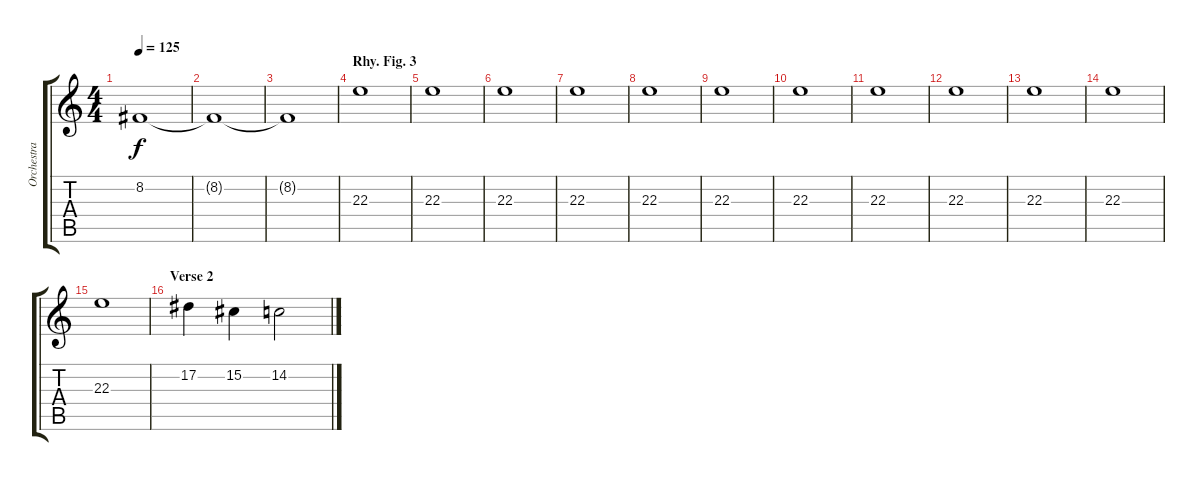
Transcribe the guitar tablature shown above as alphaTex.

\track ("Orchestra" "Orchestra") {instrument stringensemble1}
\staff {score tabs}
\tuning (Eb4 Bb3 Gb3 Db3 Ab2 Eb2) {hide}
\ts (4 4)
\tempo 125
\clef g2
\ks c
8.2{t}.1{dy f} |
8.2{t}.1 |
8.2{t}.1 |
\section ("" "Rhy. Fig. 3")
22.3.1 |
22.3.1 |
22.3.1 |
22.3.1 |
22.3.1 |
22.3.1 |
22.3.1 |
22.3.1 |
22.3.1 |
22.3.1 |
22.3.1 |
22.3.1 |
\section ("" "Verse 2")
17.2.4 15.2.4 14.2.2
